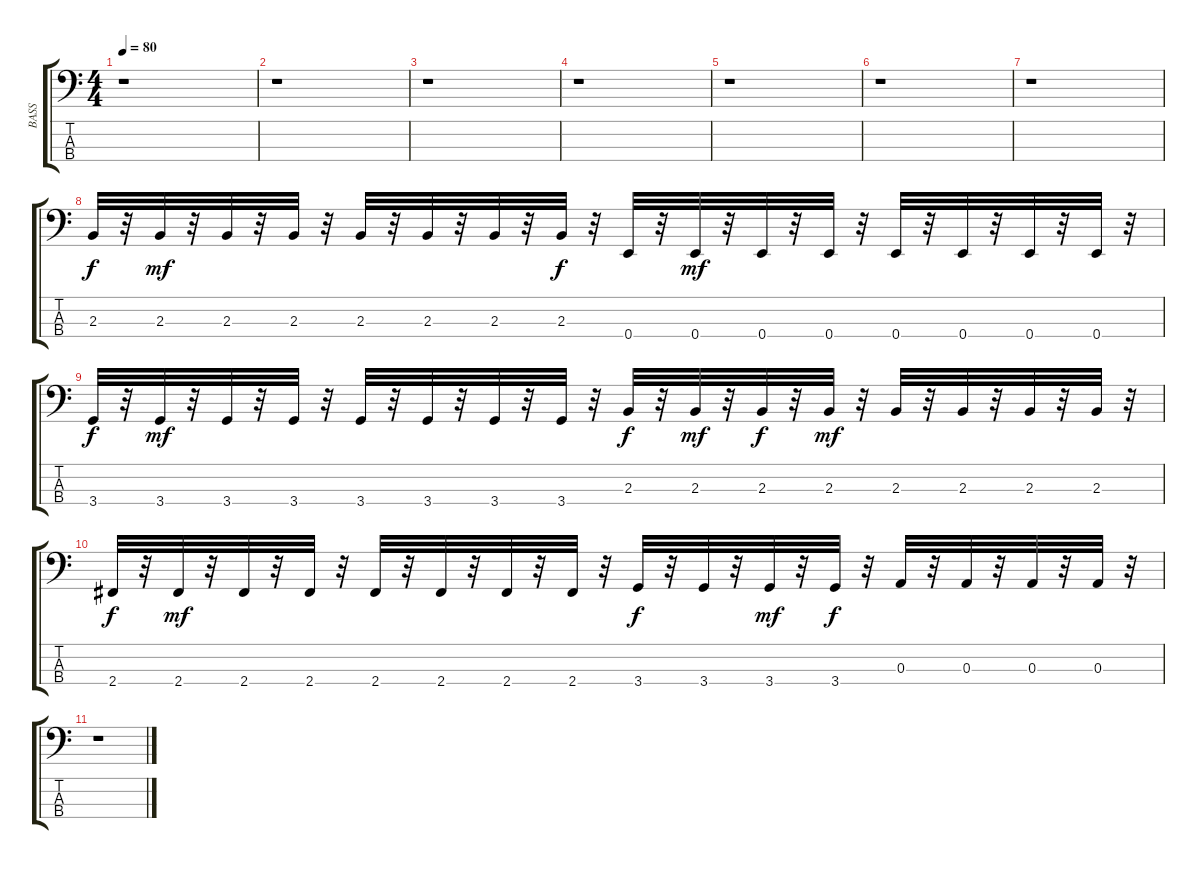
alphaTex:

\track ("BASS" "BASS") {instrument electricbasspick}
\staff {score tabs}
\tuning (G2 D2 A1 E1) {hide}
\ts (4 4)
\tempo 80
\clef f4
\ks c
r.1{dy ff} |
r.1 |
r.1 |
r.1 |
r.1 |
r.1 |
r.1 |
2.3.32{dy f} r.32 2.3.32{dy mf} r.32 2.3.32 r.32 2.3.32 r.32 2.3.32 r.32 2.3.32 r.32 2.3.32 r.32 2.3.32{dy f} r.32 0.4.32 r.32 0.4.32{dy mf} r.32 0.4.32 r.32 0.4.32 r.32 0.4.32 r.32 0.4.32 r.32 0.4.32 r.32 0.4.32 r.32 |
3.4.32{dy f} r.32 3.4.32{dy mf} r.32 3.4.32 r.32 3.4.32 r.32 3.4.32 r.32 3.4.32 r.32 3.4.32 r.32 3.4.32 r.32 2.3.32{dy f} r.32 2.3.32{dy mf} r.32 2.3.32{dy f} r.32 2.3.32{dy mf} r.32 2.3.32 r.32 2.3.32 r.32 2.3.32 r.32 2.3.32 r.32 |
2.4.32{dy f} r.32 2.4.32{dy mf} r.32 2.4.32 r.32 2.4.32 r.32 2.4.32 r.32 2.4.32 r.32 2.4.32 r.32 2.4.32 r.32 3.4.32{dy f} r.32 3.4.32 r.32 3.4.32{dy mf} r.32 3.4.32{dy f} r.32 0.3.32 r.32 0.3.32 r.32 0.3.32 r.32 0.3.32 r.32 |
r.1
